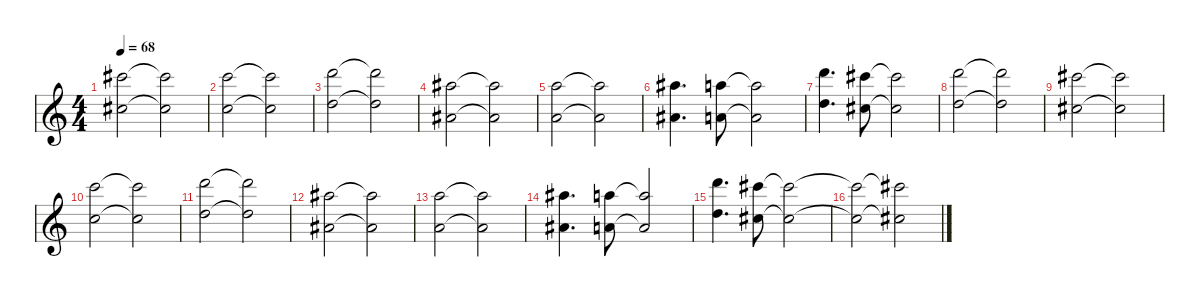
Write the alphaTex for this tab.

\defaultSystemsLayout 4
\hideDynamics
\bracketExtendMode nobrackets
\singleTrackTrackNamePolicy hidden
\multiTrackTrackNamePolicy hidden
\firstSystemTrackNameMode fullname
\firstSystemTrackNameOrientation horizontal
\otherSystemsTrackNameOrientation horizontal
\track ("Per Wiberg" "vln.") {instrument stringensemble1}
\staff {score}
\tuning (E4 B3 G3 D3 A2 E2)
\ts (4 4)
\tempo 68
\clef g2
\ks c
(21.1{acc #} 18.3{acc #}).2{dy f beam Down} (21.1{t acc #} 18.3{t acc #}).2{beam Down} |
(20.1 17.3).2{beam Down} (20.1{t} 17.3{t}).2{beam Down} |
(22.1 19.3).2{beam Down} (22.1{t} 19.3{t}).2{beam Down} |
(18.1{acc #} 15.3{acc #}).2{beam Down} (18.1{t acc #} 15.3{t acc #}).2{beam Down} |
(17.1 14.3).2{beam Down} (17.1{t} 14.3{t}).2{beam Down} |
(18.1{acc #} 15.3{acc #}).4{d beam Down} (17.1 14.3).8{beam Down} (17.1{t} 14.3{t}).2{beam Down} |
(22.1 19.3).4{d beam Down} (21.1{acc #} 18.3{acc #}).8{beam Down} (21.1{t acc #} 18.3{t acc #}).2{beam Down} |
(22.1 19.3).2{beam Down} (22.1{t} 19.3{t}).2{beam Down} |
(21.1{acc #} 18.3{acc #}).2{beam Down} (21.1{t acc #} 18.3{t acc #}).2{beam Down} |
(20.1 17.3).2{beam Down} (20.1{t} 17.3{t}).2{beam Down} |
(22.1 19.3).2{beam Down} (22.1{t} 19.3{t}).2{beam Down} |
(18.1{acc #} 15.3{acc #}).2{beam Down} (18.1{t acc #} 15.3{t acc #}).2{beam Down} |
(17.1 14.3).2{beam Down} (17.1{t} 14.3{t}).2{beam Down} |
(18.1{acc #} 15.3{acc #}).4{d beam Down} (17.1 14.3).8{beam Down} (14.3{t} 17.1{t}).2{beam Up} |
(22.1 19.3).4{d beam Down} (21.1{acc #} 18.3{acc #}).8{beam Down} (21.1{t acc #} 18.3{t acc #}).2{beam Down} |
(21.1{t acc #} 18.3{t acc #}).2{beam Down} (21.1{t acc #} 18.3{t acc #}).2{beam Down}
